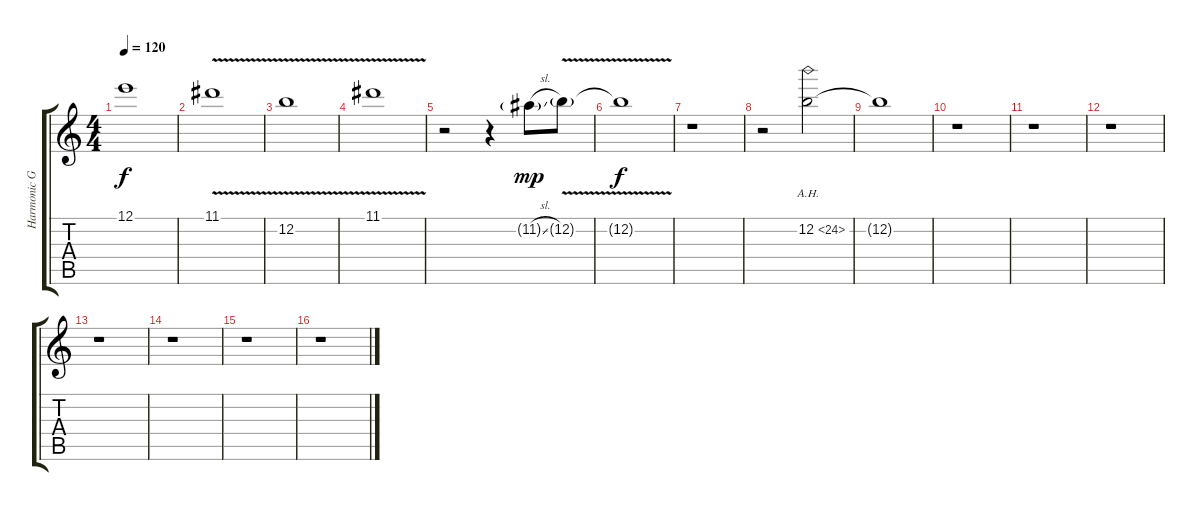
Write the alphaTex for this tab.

\track ("Harmonic Guitar" "Harmonic G") {instrument electricguitarjazz}
\staff {score tabs}
\tuning (E4 B3 G3 D3 A2 E2) {hide}
\ts (4 4)
\tempo 120
\clef g2
\ks c
12.1{t}.1{dy f} |
11.1{v}.1 |
12.2{v}.1 |
11.1{v}.1 |
r.2 r.4 11.2{sl g}.8{dy mp} 12.2{v g}.8 |
12.2{t}.1{dy f} |
r.1 |
r.2 12.2{ah 12}.2 |
12.2{t}.1 |
r.1 |
r.1 |
r.1 |
r.1 |
r.1 |
r.1 |
r.1
